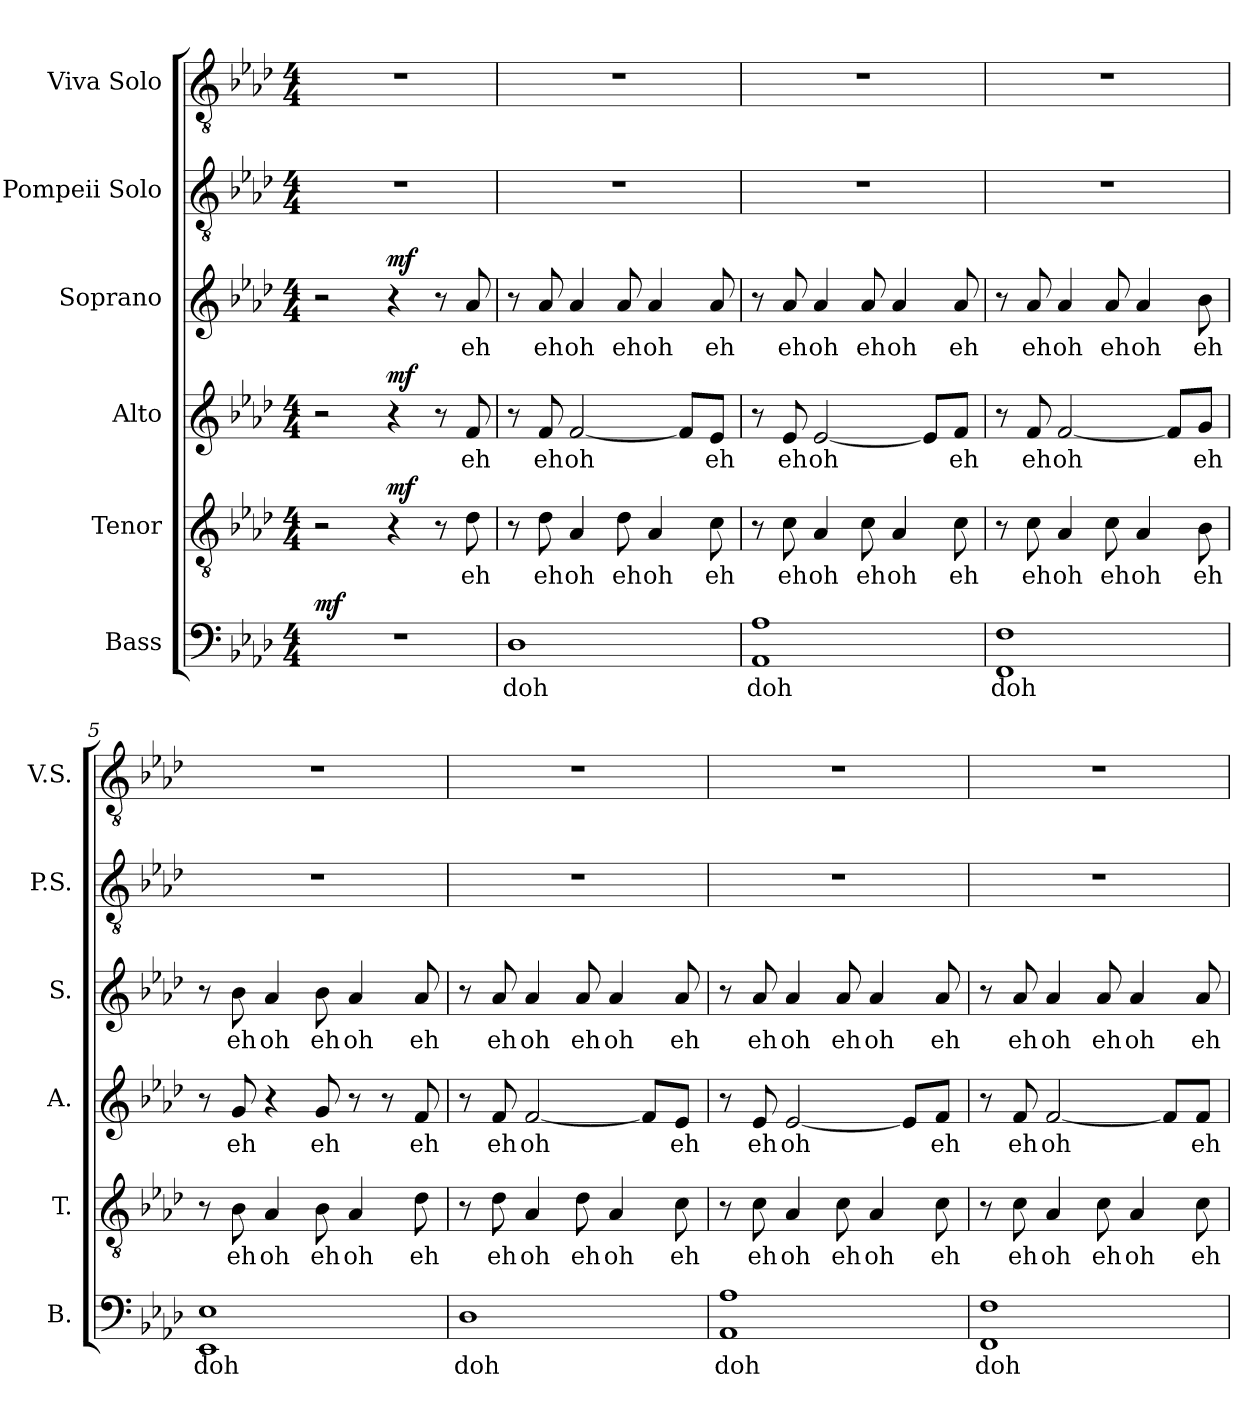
**kern	**text	**dynam	**kern	**text	**dynam	**kern	**text	**dynam	**kern	**text	**dynam	**kern	**kern
*part6	*part6	*part6	*part5	*part5	*part5	*part4	*part4	*part4	*part3	*part3	*part3	*part2	*part1
*staff6	*staff6	*staff6	*staff5	*staff5	*staff5	*staff4	*staff4	*staff4	*staff3	*staff3	*staff3	*staff2	*staff1
*I"Bass	*	*	*I"Tenor	*	*	*I"Alto	*	*	*I"Soprano	*	*	*I"Pompeii Solo	*I"Viva Solo
*I'B.	*	*	*I'T.	*	*	*I'A.	*	*	*I'S.	*	*	*I'P.S.	*I'V.S.
*clefF4	*	*	*clefGv2	*	*	*clefG2	*	*	*clefG2	*	*	*clefGv2	*clefGv2
*k[b-e-a-d-]	*	*	*k[b-e-a-d-]	*	*	*k[b-e-a-d-]	*	*	*k[b-e-a-d-]	*	*	*k[b-e-a-d-]	*k[b-e-a-d-]
*M4/4	*	*	*M4/4	*	*	*M4/4	*	*	*M4/4	*	*	*M4/4	*M4/4
*MM140	*	*	*MM140	*	*	*MM140	*	*	*MM140	*	*	*MM140	*MM140
=1	=1	=1	=1	=1	=1	=1	=1	=1	=1	=1	=1	=1	=1
!	!	!LO:DY:b	!	!	!	!	!	!	!	!	!	!	!
1r	.	mf	2r	.	.	2r	.	.	2r	.	.	1r	1r
!	!	!	!	!	!LO:DY:b	!	!	!LO:DY:b	!	!	!LO:DY:b	!	!
.	.	.	4r	.	mf	4r	.	mf	4r	.	mf	.	.
.	.	.	8r	.	.	8r	.	.	8r	.	.	.	.
!	!	!	!	!LO:LY:b	!	!	!LO:LY:b	!	!	!LO:LY:b	!	!	!
.	.	.	8d-\	eh	.	8f/	eh	.	8a-/	eh	.	.	.
!!LO:LB:g=z
=2	=2	=2	=2	=2	=2	=2	=2	=2	=2	=2	=2	=2	=2
!	!LO:LY:b	!	!	!	!	!	!	!	!	!	!	!	!
1D-	doh	.	8r	.	.	8r	.	.	8r	.	.	1r	1r
!	!	!	!	!LO:LY:b	!	!	!LO:LY:b	!	!	!LO:LY:b	!	!	!
.	.	.	8d-\	eh	.	8f/	eh	.	8a-/	eh	.	.	.
!	!	!	!	!LO:LY:b	!	!	!LO:LY:b	!	!	!LO:LY:b	!	!	!
.	.	.	4A-/	oh	.	[2f/	oh	.	4a-/	oh	.	.	.
!	!	!	!	!LO:LY:b	!	!	!	!	!	!LO:LY:b	!	!	!
.	.	.	8d-\	eh	.	.	.	.	8a-/	eh	.	.	.
!	!	!	!	!LO:LY:b	!	!	!	!	!	!LO:LY:b	!	!	!
.	.	.	4A-/	oh	.	.	.	.	4a-/	oh	.	.	.
.	.	.	.	.	.	8f/L]	.	.	.	.	.	.	.
!	!	!	!	!LO:LY:b	!	!	!LO:LY:b	!	!	!LO:LY:b	!	!	!
.	.	.	8c\	eh	.	8e-/J	eh	.	8a-/	eh	.	.	.
=3	=3	=3	=3	=3	=3	=3	=3	=3	=3	=3	=3	=3	=3
!	!LO:LY:b	!	!	!	!	!	!	!	!	!	!	!	!
1AA- 1A-	doh	.	8r	.	.	8r	.	.	8r	.	.	1r	1r
!	!	!	!	!LO:LY:b	!	!	!LO:LY:b	!	!	!LO:LY:b	!	!	!
.	.	.	8c\	eh	.	8e-/	eh	.	8a-/	eh	.	.	.
!	!	!	!	!LO:LY:b	!	!	!LO:LY:b	!	!	!LO:LY:b	!	!	!
.	.	.	4A-/	oh	.	[2e-/	oh	.	4a-/	oh	.	.	.
!	!	!	!	!LO:LY:b	!	!	!	!	!	!LO:LY:b	!	!	!
.	.	.	8c\	eh	.	.	.	.	8a-/	eh	.	.	.
!	!	!	!	!LO:LY:b	!	!	!	!	!	!LO:LY:b	!	!	!
.	.	.	4A-/	oh	.	.	.	.	4a-/	oh	.	.	.
.	.	.	.	.	.	8e-/L]	.	.	.	.	.	.	.
!	!	!	!	!LO:LY:b	!	!	!LO:LY:b	!	!	!LO:LY:b	!	!	!
.	.	.	8c\	eh	.	8f/J	eh	.	8a-/	eh	.	.	.
=4	=4	=4	=4	=4	=4	=4	=4	=4	=4	=4	=4	=4	=4
!	!LO:LY:b	!	!	!	!	!	!	!	!	!	!	!	!
1FF 1F	doh	.	8r	.	.	8r	.	.	8r	.	.	1r	1r
!	!	!	!	!LO:LY:b	!	!	!LO:LY:b	!	!	!LO:LY:b	!	!	!
.	.	.	8c\	eh	.	8f/	eh	.	8a-/	eh	.	.	.
!	!	!	!	!LO:LY:b	!	!	!LO:LY:b	!	!	!LO:LY:b	!	!	!
.	.	.	4A-/	oh	.	[2f/	oh	.	4a-/	oh	.	.	.
!	!	!	!	!LO:LY:b	!	!	!	!	!	!LO:LY:b	!	!	!
.	.	.	8c\	eh	.	.	.	.	8a-/	eh	.	.	.
!	!	!	!	!LO:LY:b	!	!	!	!	!	!LO:LY:b	!	!	!
.	.	.	4A-/	oh	.	.	.	.	4a-/	oh	.	.	.
.	.	.	.	.	.	8f/L]	.	.	.	.	.	.	.
!	!	!	!	!LO:LY:b	!	!	!LO:LY:b	!	!	!LO:LY:b	!	!	!
.	.	.	8B-\	eh	.	8g/J	eh	.	8b-\	eh	.	.	.
=5	=5	=5	=5	=5	=5	=5	=5	=5	=5	=5	=5	=5	=5
!	!LO:LY:b	!	!	!	!	!	!	!	!	!	!	!	!
1EE- 1E-	doh	.	8r	.	.	8r	.	.	8r	.	.	1r	1r
!	!	!	!	!LO:LY:b	!	!	!LO:LY:b	!	!	!LO:LY:b	!	!	!
.	.	.	8B-\	eh	.	8g/	eh	.	8b-\	eh	.	.	.
!	!	!	!	!LO:LY:b	!	!	!	!	!	!LO:LY:b	!	!	!
.	.	.	4A-/	oh	.	4r	.	.	4a-/	oh	.	.	.
!	!	!	!	!LO:LY:b	!	!	!LO:LY:b	!	!	!LO:LY:b	!	!	!
.	.	.	8B-\	eh	.	8g/	eh	.	8b-\	eh	.	.	.
!	!	!	!	!LO:LY:b	!	!	!	!	!	!LO:LY:b	!	!	!
.	.	.	4A-/	oh	.	8r	.	.	4a-/	oh	.	.	.
.	.	.	.	.	.	8r	.	.	.	.	.	.	.
!	!	!	!	!LO:LY:b	!	!	!LO:LY:b	!	!	!LO:LY:b	!	!	!
.	.	.	8d-\	eh	.	8f/	eh	.	8a-/	eh	.	.	.
=6	=6	=6	=6	=6	=6	=6	=6	=6	=6	=6	=6	=6	=6
!	!LO:LY:b	!	!	!	!	!	!	!	!	!	!	!	!
1D-	doh	.	8r	.	.	8r	.	.	8r	.	.	1r	1r
!	!	!	!	!LO:LY:b	!	!	!LO:LY:b	!	!	!LO:LY:b	!	!	!
.	.	.	8d-\	eh	.	8f/	eh	.	8a-/	eh	.	.	.
!	!	!	!	!LO:LY:b	!	!	!LO:LY:b	!	!	!LO:LY:b	!	!	!
.	.	.	4A-/	oh	.	[2f/	oh	.	4a-/	oh	.	.	.
!	!	!	!	!LO:LY:b	!	!	!	!	!	!LO:LY:b	!	!	!
.	.	.	8d-\	eh	.	.	.	.	8a-/	eh	.	.	.
!	!	!	!	!LO:LY:b	!	!	!	!	!	!LO:LY:b	!	!	!
.	.	.	4A-/	oh	.	.	.	.	4a-/	oh	.	.	.
.	.	.	.	.	.	8f/L]	.	.	.	.	.	.	.
!	!	!	!	!LO:LY:b	!	!	!LO:LY:b	!	!	!LO:LY:b	!	!	!
.	.	.	8c\	eh	.	8e-/J	eh	.	8a-/	eh	.	.	.
=7	=7	=7	=7	=7	=7	=7	=7	=7	=7	=7	=7	=7	=7
!	!LO:LY:b	!	!	!	!	!	!	!	!	!	!	!	!
1AA- 1A-	doh	.	8r	.	.	8r	.	.	8r	.	.	1r	1r
!	!	!	!	!LO:LY:b	!	!	!LO:LY:b	!	!	!LO:LY:b	!	!	!
.	.	.	8c\	eh	.	8e-/	eh	.	8a-/	eh	.	.	.
!	!	!	!	!LO:LY:b	!	!	!LO:LY:b	!	!	!LO:LY:b	!	!	!
.	.	.	4A-/	oh	.	[2e-/	oh	.	4a-/	oh	.	.	.
!	!	!	!	!LO:LY:b	!	!	!	!	!	!LO:LY:b	!	!	!
.	.	.	8c\	eh	.	.	.	.	8a-/	eh	.	.	.
!	!	!	!	!LO:LY:b	!	!	!	!	!	!LO:LY:b	!	!	!
.	.	.	4A-/	oh	.	.	.	.	4a-/	oh	.	.	.
.	.	.	.	.	.	8e-/L]	.	.	.	.	.	.	.
!	!	!	!	!LO:LY:b	!	!	!LO:LY:b	!	!	!LO:LY:b	!	!	!
.	.	.	8c\	eh	.	8f/J	eh	.	8a-/	eh	.	.	.
!!LO:PB:g=z
=8	=8	=8	=8	=8	=8	=8	=8	=8	=8	=8	=8	=8	=8
!	!LO:LY:b	!	!	!	!	!	!	!	!	!	!	!	!
1FF 1F	doh	.	8r	.	.	8r	.	.	8r	.	.	1r	1r
!	!	!	!	!LO:LY:b	!	!	!LO:LY:b	!	!	!LO:LY:b	!	!	!
.	.	.	8c\	eh	.	8f/	eh	.	8a-/	eh	.	.	.
!	!	!	!	!LO:LY:b	!	!	!LO:LY:b	!	!	!LO:LY:b	!	!	!
.	.	.	4A-/	oh	.	[2f/	oh	.	4a-/	oh	.	.	.
!	!	!	!	!LO:LY:b	!	!	!	!	!	!LO:LY:b	!	!	!
.	.	.	8c\	eh	.	.	.	.	8a-/	eh	.	.	.
!	!	!	!	!LO:LY:b	!	!	!	!	!	!LO:LY:b	!	!	!
.	.	.	4A-/	oh	.	.	.	.	4a-/	oh	.	.	.
.	.	.	.	.	.	8f/L]	.	.	.	.	.	.	.
!	!	!	!	!LO:LY:b	!	!	!LO:LY:b	!	!	!LO:LY:b	!	!	!
.	.	.	8c\	eh	.	8f/J	eh	.	8a-/	eh	.	.	.
=	=	=	=	=	=	=	=	=	=	=	=	=	=
*-	*-	*-	*-	*-	*-	*-	*-	*-	*-	*-	*-	*-	*-
